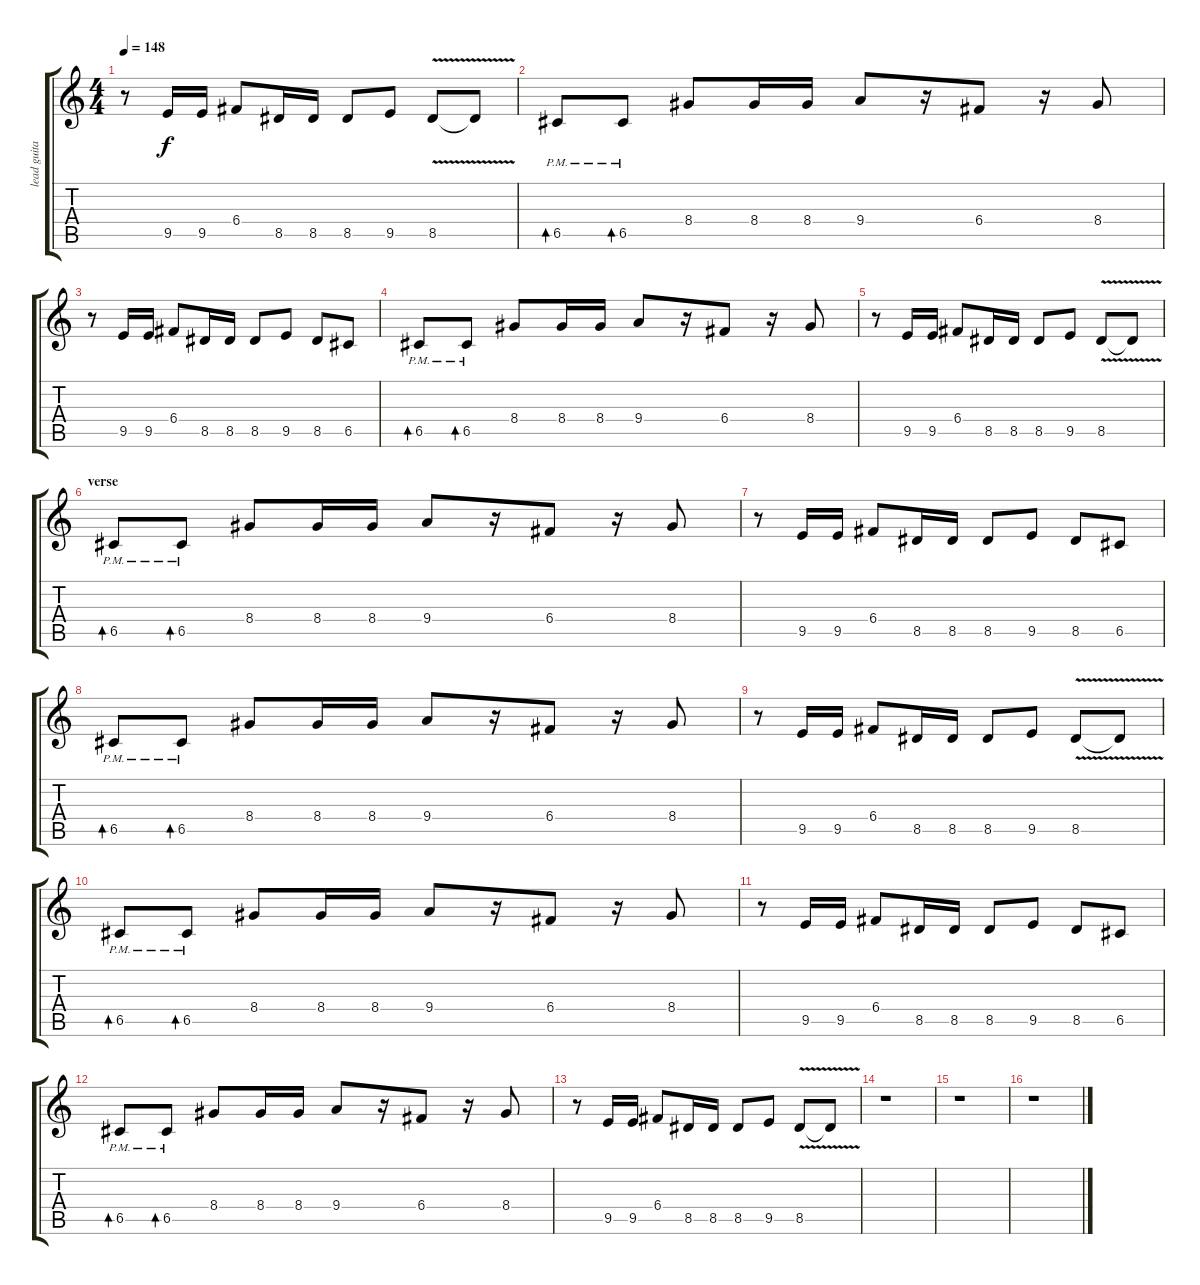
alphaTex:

\track ("lead guitar" "lead guita") {instrument distortionguitar}
\staff {score tabs}
\tuning (D4 A3 F3 C3 G2 C2) {hide}
\ts (4 4)
\tempo 148
\clef g2
\ks c
r.8{dy f} 9.5.16 9.5.16 6.4.8 8.5.16 8.5.16 8.5.8 9.5.8 8.5{v}.8 8.5{t}.8 |
6.5{pm}.8{bd 30} 6.5{pm}.8{bd 30} 8.4.8 8.4.16 8.4.16 9.4.8 r.16 6.4.8 r.16 8.4.8 |
r.8 9.5.16 9.5.16 6.4.8 8.5.16 8.5.16 8.5.8 9.5.8 8.5.8 6.5.8 |
6.5{pm}.8{bd 30} 6.5{pm}.8{bd 30} 8.4.8 8.4.16 8.4.16 9.4.8 r.16 6.4.8 r.16 8.4.8 |
r.8 9.5.16 9.5.16 6.4.8 8.5.16 8.5.16 8.5.8 9.5.8 8.5{v}.8 8.5{t}.8 |
\section ("" "verse")
6.5{pm}.8{bd 30} 6.5{pm}.8{bd 30} 8.4.8 8.4.16 8.4.16 9.4.8 r.16 6.4.8 r.16 8.4.8 |
r.8 9.5.16 9.5.16 6.4.8 8.5.16 8.5.16 8.5.8 9.5.8 8.5.8 6.5.8 |
6.5{pm}.8{bd 30} 6.5{pm}.8{bd 30} 8.4.8 8.4.16 8.4.16 9.4.8 r.16 6.4.8 r.16 8.4.8 |
r.8 9.5.16 9.5.16 6.4.8 8.5.16 8.5.16 8.5.8 9.5.8 8.5{v}.8 8.5{t}.8 |
6.5{pm}.8{bd 30} 6.5{pm}.8{bd 30} 8.4.8 8.4.16 8.4.16 9.4.8 r.16 6.4.8 r.16 8.4.8 |
r.8 9.5.16 9.5.16 6.4.8 8.5.16 8.5.16 8.5.8 9.5.8 8.5.8 6.5.8 |
6.5{pm}.8{bd 30} 6.5{pm}.8{bd 30} 8.4.8 8.4.16 8.4.16 9.4.8 r.16 6.4.8 r.16 8.4.8 |
r.8 9.5.16 9.5.16 6.4.8 8.5.16 8.5.16 8.5.8 9.5.8 8.5{v}.8 8.5{t}.8 |
r.1 |
r.1 |
r.1
